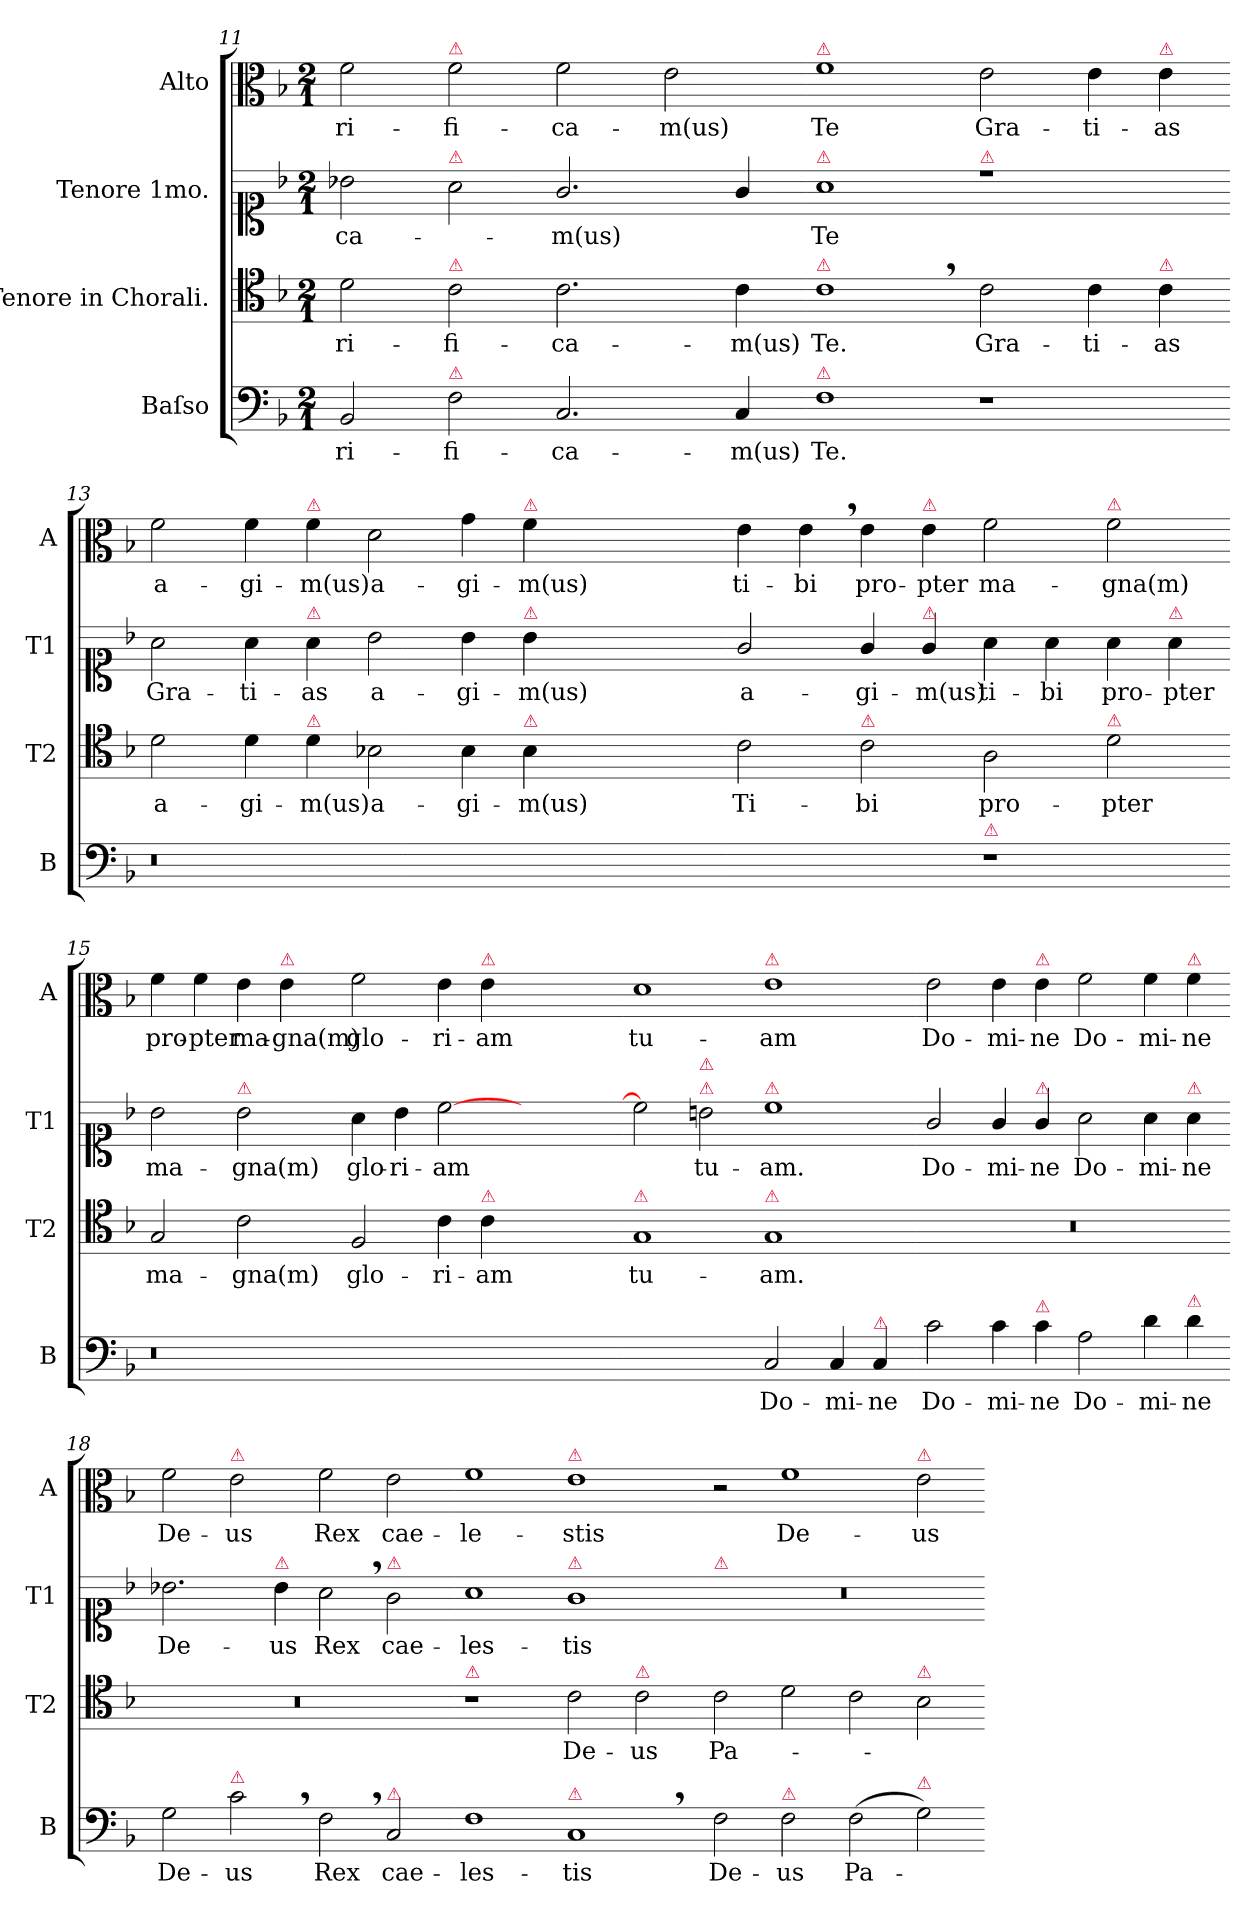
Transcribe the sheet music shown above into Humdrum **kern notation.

**kern	**text	**kern	**text	**kern	**text	**kern	**text
*part4	*part4	*part3	*part3	*part2	*part2	*part1	*part1
*staff4	*staff4	*staff3	*staff3	*staff2	*staff2	*staff1	*staff1
*I"Baſso	*	*I"Tenore in Chorali.	*	*I"Tenore 1mo.	*	*I"Alto	*
*I'B	*	*I'T2	*	*I'T1	*	*I'A	*
*clefF4	*	*clefC4	*	*clefC1	*	*clefC3	*
*k[b-]	*	*k[b-]	*	*k[b-]	*	*k[b-]	*
*M2/1	*	*M2/1	*	*M2/1	*	*M2/1	*
=11	=11	=11	=11	=11	=11	=11	=11
2BB-/	-ri-	2d\	-ri-	2b-X\	-ca-	2f\	-ri-
!	!	!	!	!	!	!LO:TX:a:color=crimson:t=⚠	!
!	!	!	!	!LO:TX:a:color=crimson:t=⚠	!	!	!
!	!	!LO:TX:a:color=crimson:t=⚠	!	!	!	!	!
!LO:TX:a:color=crimson:t=⚠	!	!	!	!	!	!	!
2F\	-fi-	2c\	-fi-	2a\	.	2f\	-fi-
2.C/	-ca-	2.c\	-ca-	2.g/	-m(us)	2f\	-ca-
.	.	.	.	.	.	2e\	-m(us)
4C/	-m(us)	4c\	-m(us)	4g/	.	.	.
=12-	=12-	=12-	=12-	=12-	=12-	=12-	=12-
!	!	!	!	!	!	!LO:TX:a:color=crimson:t=⚠	!
!	!	!	!	!LO:TX:a:color=crimson:t=⚠	!	!	!
!	!	!LO:TX:a:color=crimson:t=⚠	!	!	!	!	!
!LO:TX:a:color=crimson:t=⚠	!	!	!	!	!	!	!
1F	Te.	1c,<	Te.	1a	Te	1f	Te
!	!	!	!	!LO:TX:a:color=crimson:t=⚠	!	!	!
1r	.	2c\	Gra-	1rdd	.	2e\	Gra-
.	.	4c\	-ti-	.	.	4e\	-ti-
!	!	!	!	!	!	!LO:TX:a:color=crimson:t=⚠	!
!	!	!LO:TX:a:color=crimson:t=⚠	!	!	!	!	!
.	.	4c\	-as	.	.	4e\	-as
=13-	=13-	=13-	=13-	=13-	=13-	=13-	=13-
0.r	.	2d\	a-	2a\	Gra-	2f\	a-
.	.	4d\	-gi-	4a\	-ti-	4f\	-gi-
!	!	!	!	!	!	!LO:TX:a:color=crimson:t=⚠	!
!	!	!	!	!LO:TX:a:color=crimson:t=⚠	!	!	!
!	!	!LO:TX:a:color=crimson:t=⚠	!	!	!	!	!
.	.	4d\	-m(us)	4a\	-as	4f\	-m(us)
!	!	!	!LO:LY:i	!	!	!	!LO:LY:i
.	.	2B-X\	a-	2b-\	a-	2d\	a-
!	!	!	!LO:LY:i	!	!	!	!LO:LY:i
.	.	4B-\	-gi-	4b-\	-gi-	4g\	-gi-
!	!	!	!	!	!	!LO:TX:a:color=crimson:t=⚠	!
!	!	!	!	!LO:TX:a:color=crimson:t=⚠	!	!	!
!	!	!LO:TX:a:color=crimson:t=⚠	!	!	!	!	!
!	!	!	!LO:LY:i	!	!	!	!LO:LY:i
.	.	4B-\	-m(us)	4b-\	-m(us)	4f\	-m(us)
.	.	1ryy	.	1ryy	.	1ryy	.
=14-	=14-	=14-	=14-	=14-	=14-	=14-	=14-
!	!	!	!	!	!LO:LY:i	!	!
1ryy	.	2c\	Ti-	2g/	a-	4e\	ti-
.	.	.	.	.	.	4e,<\	-bi
!	!	!LO:TX:a:color=crimson:t=⚠	!	!	!	!	!
!	!	!	!	!	!LO:LY:i	!	!
.	.	2c\	-bi	4g/	-gi-	4e\	pro-
!	!	!	!	!	!	!LO:TX:a:color=crimson:t=⚠	!
!	!	!	!	!LO:TX:a:color=crimson:t=⚠	!	!	!
!	!	!	!	!	!LO:LY:i	!	!
.	.	.	.	4g/	-m(us)	4e\	-pter
!LO:TX:a:color=crimson:t=⚠	!	!	!	!	!	!	!
1r	.	2A\	pro-	4a\	ti-	2f\	ma-
.	.	.	.	4a\	-bi	.	.
!	!	!	!	!	!	!LO:TX:a:color=crimson:t=⚠	!
!	!	!LO:TX:a:color=crimson:t=⚠	!	!	!	!	!
.	.	2d\	-pter	4a\	pro-	2f\	-gna(m)
!	!	!	!	!LO:TX:a:color=crimson:t=⚠	!	!	!
.	.	.	.	4a\	-pter	.	.
=15-	=15-	=15-	=15-	=15-	=15-	=15-	=15-
!	!	!	!	!	!	!	!LO:LY:i
0.r	.	2G/	ma-	2b-\	ma-	4f\	pro-
!	!	!	!	!	!	!	!LO:LY:i
.	.	.	.	.	.	4f\	-pter
!	!	!	!	!LO:TX:a:color=crimson:t=⚠	!	!	!
!	!	!	!	!	!	!	!LO:LY:i
.	.	2c\	-gna(m)	2b-\	-gna(m)	4e\	ma-
!	!	!	!	!	!	!LO:TX:a:color=crimson:t=⚠	!
!	!	!	!	!	!	!	!LO:LY:i
.	.	.	.	.	.	4e\	-gna(m)
.	.	2F/	glo-	4a\	glo-	2f\	glo-
.	.	.	.	4b-\	-ri-	.	.
.	.	4c\	-ri-	[2cc\	-am	4e\	-ri-
!	!	!	!	!	!	!LO:TX:a:color=crimson:t=⚠	!
!	!	!LO:TX:a:color=crimson:t=⚠	!	!	!	!	!
.	.	4c\	-am	.	.	4e\	-am
.	.	1ryy	.	1ryy	.	1ryy	.
=16-	=16-	=16-	=16-	=16-	=16-	=16-	=16-
!	!	!LO:TX:a:color=crimson:t=⚠	!	!	!	!	!
1ryy	.	1G	tu-	2cc\]	.	1d	tu-
!	!	!	!	!LO:TX:a:color=crimson:t=⚠	!	!	!
!	!	!	!	!LO:TX:a:color=crimson:t=⚠	!	!	!
.	.	.	.	2bn\	tu-	.	.
!	!	!	!	!	!	!LO:TX:a:color=crimson:t=⚠	!
!	!	!	!	!LO:TX:a:color=crimson:t=⚠	!	!	!
!	!	!LO:TX:a:color=crimson:t=⚠	!	!	!	!	!
2C/	Do-	1G	-am.	1cc	-am.	1e	-am
4C/	-mi-	.	.	.	.	.	.
!LO:TX:a:color=crimson:t=⚠	!	!	!	!	!	!	!
4C/	-ne	.	.	.	.	.	.
=17-	=17-	=17-	=17-	=17-	=17-	=17-	=17-
!	!LO:LY:i	!	!	!	!	!	!
2c\	Do-	0r	.	2g/	Do-	2e\	Do-
!	!LO:LY:i	!	!	!	!	!	!
4c\	-mi-	.	.	4g/	-mi-	4e\	-mi-
!	!	!	!	!	!	!LO:TX:a:color=crimson:t=⚠	!
!	!	!	!	!LO:TX:a:color=crimson:t=⚠	!	!	!
!LO:TX:a:color=crimson:t=⚠	!	!	!	!	!	!	!
!	!LO:LY:i	!	!	!	!	!	!
4c\	-ne	.	.	4g/	-ne	4e\	-ne
!	!	!	!	!	!LO:LY:i	!	!LO:LY:i
2A\	Do-	.	.	2a\	Do-	2f\	Do-
!	!	!	!	!	!LO:LY:i	!	!LO:LY:i
4d\	-mi-	.	.	4a\	-mi-	4f\	-mi-
!	!	!	!	!	!	!LO:TX:a:color=crimson:t=⚠	!
!	!	!	!	!LO:TX:a:color=crimson:t=⚠	!	!	!
!LO:TX:a:color=crimson:t=⚠	!	!	!	!	!	!	!
!	!	!	!	!	!LO:LY:i	!	!LO:LY:i
4d\	-ne	.	.	4a\	-ne	4f\	-ne
=18-	=18-	=18-	=18-	=18-	=18-	=18-	=18-
2G\	De-	0r	.	2.b-X\	De-	2f\	De-
!	!	!	!	!	!	!LO:TX:a:color=crimson:t=⚠	!
!LO:TX:a:color=crimson:t=⚠	!	!	!	!	!	!	!
2c,<\	-us	.	.	.	.	2e\	-us
!	!	!	!	!LO:TX:a:color=crimson:t=⚠	!	!	!
.	.	.	.	4b-\	-us	.	.
2F,>\	Rex	.	.	2a,>\	Rex	2f\	Rex
!	!	!	!	!LO:TX:a:color=crimson:t=⚠	!	!	!
!LO:TX:a:color=crimson:t=⚠	!	!	!	!	!	!	!
2C/	cae-	.	.	2g\	cae-	2e\	cae-
=19-	=19-	=19-	=19-	=19-	=19-	=19-	=19-
!	!	!LO:TX:a:color=crimson:t=⚠	!	!	!	!	!
1F	-les-	1r	.	1a	-les-	1f	-le-
!	!	!	!	!	!	!LO:TX:a:color=crimson:t=⚠	!
!	!	!	!	!LO:TX:a:color=crimson:t=⚠	!	!	!
!LO:TX:a:color=crimson:t=⚠	!	!	!	!	!	!	!
1C,<	-tis	2c\	De-	1g	-tis	1e	-stis
!	!	!LO:TX:a:color=crimson:t=⚠	!	!	!	!	!
.	.	2c\	-us	.	.	.	.
=20-	=20-	=20-	=20-	=20-	=20-	=20-	=20-
!	!	!	!	!LO:TX:a:color=crimson:t=⚠	!	!	!
2F\	De-	2c\	Pa-	0r	.	2r	.
!LO:TX:a:color=crimson:t=⚠	!	!	!	!	!	!	!
2F\	-us	2d\	.	.	.	1f	De-
(>2F\	Pa-	2c\	.	.	.	.	.
!	!	!	!	!	!	!LO:TX:a:color=crimson:t=⚠	!
!	!	!LO:TX:a:color=crimson:t=⚠	!	!	!	!	!
!LO:TX:a:color=crimson:t=⚠	!	!	!	!	!	!	!
2G\)	.	2B-\	.	.	.	2e\	-us
=-	=-	=-	=-	=-	=-	=-	=-
*-	*-	*-	*-	*-	*-	*-	*-
